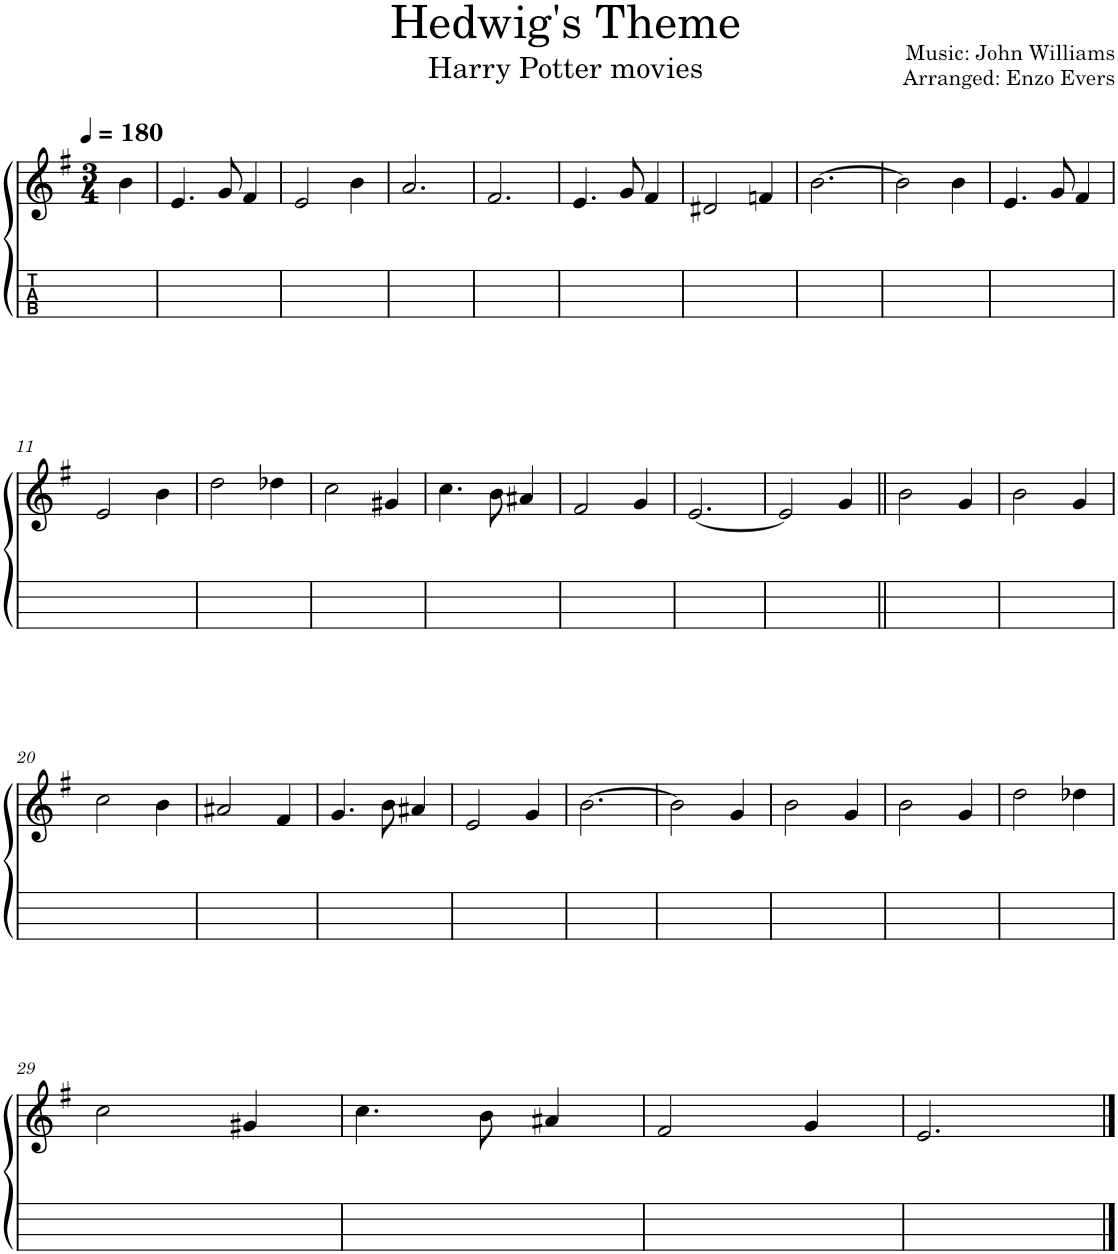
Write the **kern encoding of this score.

**kern	**kern
*part1	*part1
*staff2	*staff1
*I"Ukulele	*
*I'Uk.	*
*stria4	*
*	*clefG2
*k[f#]	*k[f#]
*M3/4	*M3/4
*MM180	*MM180
=1	=1
4r	4b\
=2	=2
2.r	4.e/
.	8g/
.	4f#/
=3	=3
2.r	2e/
.	4b\
=4	=4
2.r	2.a/
=5	=5
2.r	2.f#/
=6	=6
2.r	4.e/
.	8g/
.	4f#/
=7	=7
2.r	2d#X/
.	4fn/
=8	=8
2.r	[2.b\
=9	=9
2.r	2b\]
.	4b\
=10	=10
2.r	4.e/
.	8g/
.	4f#/
!!LO:LB:g=z
=11	=11
2.r	2e/
.	4b\
=12	=12
2.r	2dd\
.	4dd-X\
=13	=13
2.r	2cc\
.	4g#X/
=14	=14
2.r	4.cc\
.	8b\
.	4a#X/
=15	=15
2.r	2f#/
.	4g/
=16	=16
2.r	[2.e/
=17	=17
2.r	2e/]
.	4g/
=18||	=18||
2.r	2b\
.	4g/
=19	=19
2.r	2b\
.	4g/
!!LO:LB:g=z
=20	=20
2.r	2cc\
.	4b\
=21	=21
2.r	2a#X/
.	4f#/
=22	=22
2.r	4.g/
.	8b\
.	4a#X/
=23	=23
2.r	2e/
.	4g/
=24	=24
2.r	[2.b\
=25	=25
2.r	2b\]
.	4g/
=26	=26
2.r	2b\
.	4g/
=27	=27
2.r	2b\
.	4g/
=28	=28
2.r	2dd\
.	4dd-X\
!!LO:LB:g=z
=29	=29
2.r	2cc\
.	4g#X/
=30	=30
2.r	4.cc\
.	8b\
.	4a#X/
=31	=31
2.r	2f#/
.	4g/
=32	=32
2.r	2.e/
==	==
*-	*-
